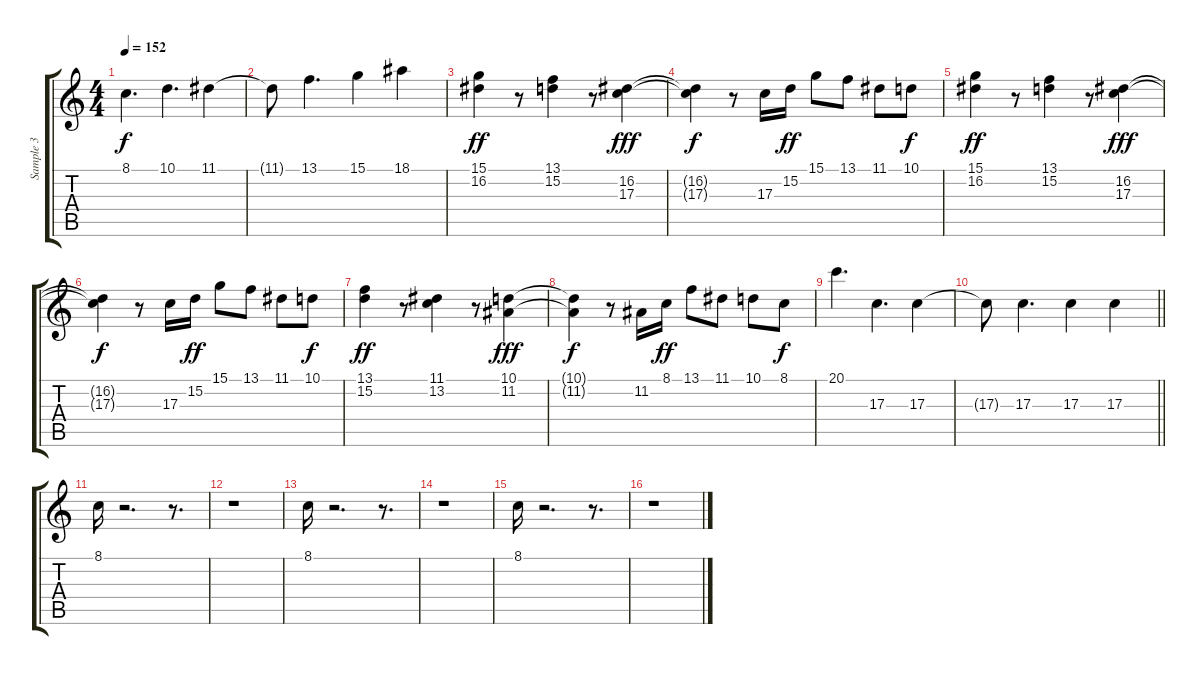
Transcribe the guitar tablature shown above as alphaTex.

\track ("Sample 3" "Sample 3") {instrument lead2sawtooth}
\staff {score tabs}
\tuning (E4 B3 G3 D3 A2 E2) {hide}
\ts (4 4)
\tempo 152
\clef g2
\ks c
8.1.4{d dy f} 10.1.4{d} 11.1.4 |
11.1{t}.8 13.1.4{d} 15.1.4 18.1.4 |
(15.1 16.2).4{dy ff} r.8 (13.1 15.2).4 r.8 (16.2 17.3).4{dy fff} |
(16.2{t} 17.3{t}).4{dy f} r.8 17.3.16 15.2.16{dy ff} 15.1.8 13.1.8 11.1.8 10.1.8{dy f} |
(15.1 16.2).4{dy ff} r.8 (13.1 15.2).4 r.8 (16.2 17.3).4{dy fff} |
(16.2{t} 17.3{t}).4{dy f} r.8 17.3.16 15.2.16{dy ff} 15.1.8 13.1.8 11.1.8 10.1.8{dy f} |
(13.1 15.2).4{dy ff} r.8 (11.1 13.2).4 r.8 (10.1 11.2).4{dy fff} |
(10.1{t} 11.2{t}).4{dy f} r.8 11.2.16 8.1.16{dy ff} 13.1.8 11.1.8 10.1.8 8.1.8{dy f} |
20.1.4{d} 17.3.4{d} 17.3.4 |
\barLineRight lightlight
17.3{t}.8 17.3.4{d} 17.3.4 17.3.4 |
\section ("" " ")
8.1.16 r.2{d} r.8{d} |
r.1 |
8.1.16 r.2{d} r.8{d} |
r.1 |
8.1.16 r.2{d} r.8{d} |
r.1
